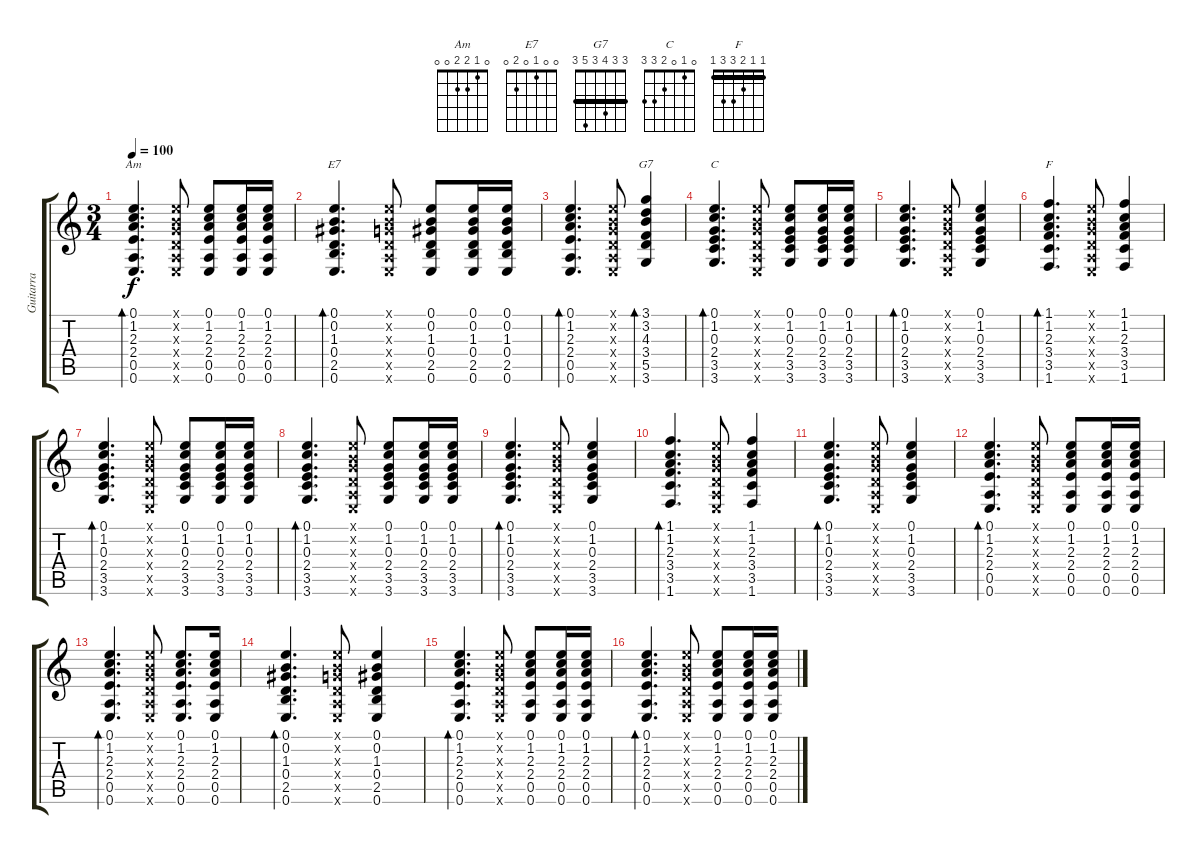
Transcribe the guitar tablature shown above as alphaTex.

\track ("Guitarra" "Guitarra") {instrument acousticguitarnylon}
\staff {score tabs}
\tuning (E4 B3 G3 D3 A2 E2) {hide}
\chord ("Am" 0 1 2 2 0 0)
\chord ("E7" 0 0 1 0 2 0)
\chord ("G7" 3 3 4 3 5 3) {barre 3}
\chord ("C" 0 1 0 2 3 3)
\chord ("F" 1 1 2 3 3 1) {barre 1}
\ts (3 4)
\tempo 100
\clef g2
\ks c
(0.1 1.2 2.3 2.4 0.5 0.6).4{d bd 120 ch "Am" dy f} (0.1{x} 0.2{x} 0.3{x} 0.4{x} 0.5{x} 0.6{x}).8 (0.1 1.2 2.3 2.4 0.5 0.6).8 (0.1 1.2 2.3 2.4 0.5 0.6).16 (0.1 1.2 2.3 2.4 0.5 0.6).16 |
(0.1 0.2 1.3 0.4 2.5 0.6).4{d bd 120 ch "E7"} (0.1{x} 0.2{x} 0.3{x} 0.4{x} 0.5{x} 0.6{x}).8 (0.1 0.2 1.3 0.4 2.5 0.6).8 (0.1 0.2 1.3 0.4 2.5 0.6).16 (0.1 0.2 1.3 0.4 2.5 0.6).16 |
(0.1 1.2 2.3 2.4 0.5 0.6).4{d bd 120} (0.1{x} 0.2{x} 0.3{x} 0.4{x} 0.5{x} 0.6{x}).8 (3.1 3.2 4.3 3.4 5.5 3.6).4{bd 120 ch "G7"} |
(0.1 1.2 0.3 2.4 3.5 3.6).4{d bd 120 ch "C"} (0.1{x} 0.2{x} 0.3{x} 0.4{x} 0.5{x} 0.6{x}).8 (0.1 1.2 0.3 2.4 3.5 3.6).8 (0.1 1.2 0.3 2.4 3.5 3.6).16 (0.1 1.2 0.3 2.4 3.5 3.6).16 |
(0.1 1.2 0.3 2.4 3.5 3.6).4{d bd 120} (0.1{x} 0.2{x} 0.3{x} 0.4{x} 0.5{x} 0.6{x}).8 (0.1 1.2 0.3 2.4 3.5 3.6).4 |
(1.1 1.2 2.3 3.4 3.5 1.6).4{d bd 120 ch "F"} (0.1{x} 0.2{x} 0.3{x} 0.4{x} 0.5{x} 0.6{x}).8 (1.1 1.2 2.3 3.4 3.5 1.6).4 |
(0.1 1.2 0.3 2.4 3.5 3.6).4{d bd 120} (0.1{x} 0.2{x} 0.3{x} 0.4{x} 0.5{x} 0.6{x}).8 (0.1 1.2 0.3 2.4 3.5 3.6).8 (0.1 1.2 0.3 2.4 3.5 3.6).16 (0.1 1.2 0.3 2.4 3.5 3.6).16 |
(0.1 1.2 0.3 2.4 3.5 3.6).4{d bd 120} (0.1{x} 0.2{x} 0.3{x} 0.4{x} 0.5{x} 0.6{x}).8 (0.1 1.2 0.3 2.4 3.5 3.6).8 (0.1 1.2 0.3 2.4 3.5 3.6).16 (0.1 1.2 0.3 2.4 3.5 3.6).16 |
(0.1 1.2 0.3 2.4 3.5 3.6).4{d bd 120} (0.1{x} 0.2{x} 0.3{x} 0.4{x} 0.5{x} 0.6{x}).8 (0.1 1.2 0.3 2.4 3.5 3.6).4 |
(1.1 1.2 2.3 3.4 3.5 1.6).4{d bd 120} (0.1{x} 0.2{x} 0.3{x} 0.4{x} 0.5{x} 0.6{x}).8 (1.1 1.2 2.3 3.4 3.5 1.6).4 |
(0.1 1.2 0.3 2.4 3.5 3.6).4{d bd 120} (0.1{x} 0.2{x} 0.3{x} 0.4{x} 0.5{x} 0.6{x}).8 (0.1 1.2 0.3 2.4 3.5 3.6).4 |
(0.1 1.2 2.3 2.4 0.5 0.6).4{d bd 120} (0.1{x} 0.2{x} 0.3{x} 0.4{x} 0.5{x} 0.6{x}).8 (0.1 1.2 2.3 2.4 0.5 0.6).8 (0.1 1.2 2.3 2.4 0.5 0.6).16 (0.1 1.2 2.3 2.4 0.5 0.6).16 |
(0.1 1.2 2.3 2.4 0.5 0.6).4{d bd 120} (0.1{x} 0.2{x} 0.3{x} 0.4{x} 0.5{x} 0.6{x}).8 (0.1 1.2 2.3 2.4 0.5 0.6).8{d} (0.1 1.2 2.3 2.4 0.5 0.6).16 |
(0.1 0.2 1.3 0.4 2.5 0.6).4{d bd 120} (0.1{x} 0.2{x} 0.3{x} 0.4{x} 0.5{x} 0.6{x}).8 (0.1 0.2 1.3 0.4 2.5 0.6).4 |
(0.1 1.2 2.3 2.4 0.5 0.6).4{d bd 120} (0.1{x} 0.2{x} 0.3{x} 0.4{x} 0.5{x} 0.6{x}).8 (0.1 1.2 2.3 2.4 0.5 0.6).8 (0.1 1.2 2.3 2.4 0.5 0.6).16 (0.1 1.2 2.3 2.4 0.5 0.6).16 |
(0.1 1.2 2.3 2.4 0.5 0.6).4{d bd 120} (0.1{x} 0.2{x} 0.3{x} 0.4{x} 0.5{x} 0.6{x}).8 (0.1 1.2 2.3 2.4 0.5 0.6).8 (0.1 1.2 2.3 2.4 0.5 0.6).16 (0.1 1.2 2.3 2.4 0.5 0.6).16
